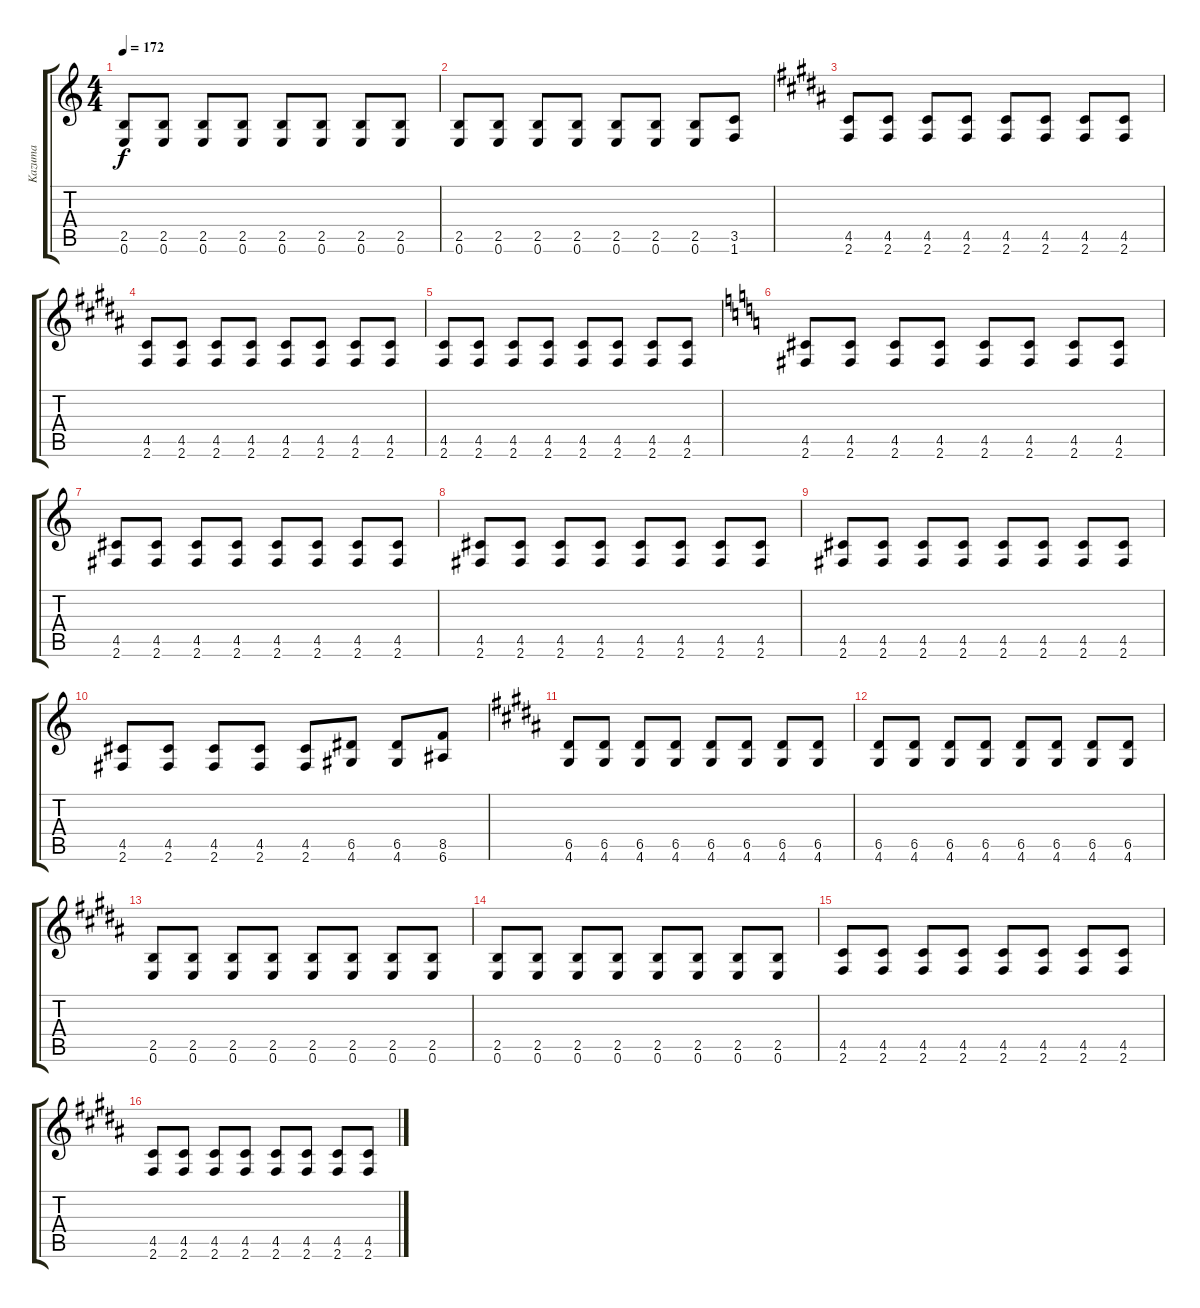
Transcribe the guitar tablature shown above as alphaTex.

\track ("Kazuma" "Kazuma") {instrument overdrivenguitar}
\staff {score tabs}
\tuning (E4 B3 G3 D3 A2 E2) {hide}
\ts (4 4)
\tempo 172
\clef g2
\ks c
(2.5 0.6).8{dy f} (2.5 0.6).8 (2.5 0.6).8 (2.5 0.6).8 (2.5 0.6).8 (2.5 0.6).8 (2.5 0.6).8 (2.5 0.6).8 |
(2.5 0.6).8 (2.5 0.6).8 (2.5 0.6).8 (2.5 0.6).8 (2.5 0.6).8 (2.5 0.6).8 (2.5 0.6).8 (3.5 1.6).8 |
\ks b
(4.5 2.6).8 (4.5 2.6).8 (4.5 2.6).8 (4.5 2.6).8 (4.5 2.6).8 (4.5 2.6).8 (4.5 2.6).8 (4.5 2.6).8 |
(4.5 2.6).8 (4.5 2.6).8 (4.5 2.6).8 (4.5 2.6).8 (4.5 2.6).8 (4.5 2.6).8 (4.5 2.6).8 (4.5 2.6).8 |
(4.5 2.6).8 (4.5 2.6).8 (4.5 2.6).8 (4.5 2.6).8 (4.5 2.6).8 (4.5 2.6).8 (4.5 2.6).8 (4.5 2.6).8 |
\ks c
(4.5 2.6).8 (4.5 2.6).8 (4.5 2.6).8 (4.5 2.6).8 (4.5 2.6).8 (4.5 2.6).8 (4.5 2.6).8 (4.5 2.6).8 |
(4.5 2.6).8 (4.5 2.6).8 (4.5 2.6).8 (4.5 2.6).8 (4.5 2.6).8 (4.5 2.6).8 (4.5 2.6).8 (4.5 2.6).8 |
(4.5 2.6).8 (4.5 2.6).8 (4.5 2.6).8 (4.5 2.6).8 (4.5 2.6).8 (4.5 2.6).8 (4.5 2.6).8 (4.5 2.6).8 |
(4.5 2.6).8 (4.5 2.6).8 (4.5 2.6).8 (4.5 2.6).8 (4.5 2.6).8 (4.5 2.6).8 (4.5 2.6).8 (4.5 2.6).8 |
(4.5 2.6).8 (4.5 2.6).8 (4.5 2.6).8 (4.5 2.6).8 (4.5 2.6).8 (6.5 4.6).8 (6.5 4.6).8 (8.5 6.6).8 |
\ks b
(6.5 4.6).8 (6.5 4.6).8 (6.5 4.6).8 (6.5 4.6).8 (6.5 4.6).8 (6.5 4.6).8 (6.5 4.6).8 (6.5 4.6).8 |
(6.5 4.6).8 (6.5 4.6).8 (6.5 4.6).8 (6.5 4.6).8 (6.5 4.6).8 (6.5 4.6).8 (6.5 4.6).8 (6.5 4.6).8 |
(2.5 0.6).8 (2.5 0.6).8 (2.5 0.6).8 (2.5 0.6).8 (2.5 0.6).8 (2.5 0.6).8 (2.5 0.6).8 (2.5 0.6).8 |
(2.5 0.6).8 (2.5 0.6).8 (2.5 0.6).8 (2.5 0.6).8 (2.5 0.6).8 (2.5 0.6).8 (2.5 0.6).8 (2.5 0.6).8 |
(4.5 2.6).8 (4.5 2.6).8 (4.5 2.6).8 (4.5 2.6).8 (4.5 2.6).8 (4.5 2.6).8 (4.5 2.6).8 (4.5 2.6).8 |
(4.5 2.6).8 (4.5 2.6).8 (4.5 2.6).8 (4.5 2.6).8 (4.5 2.6).8 (4.5 2.6).8 (4.5 2.6).8 (4.5 2.6).8
